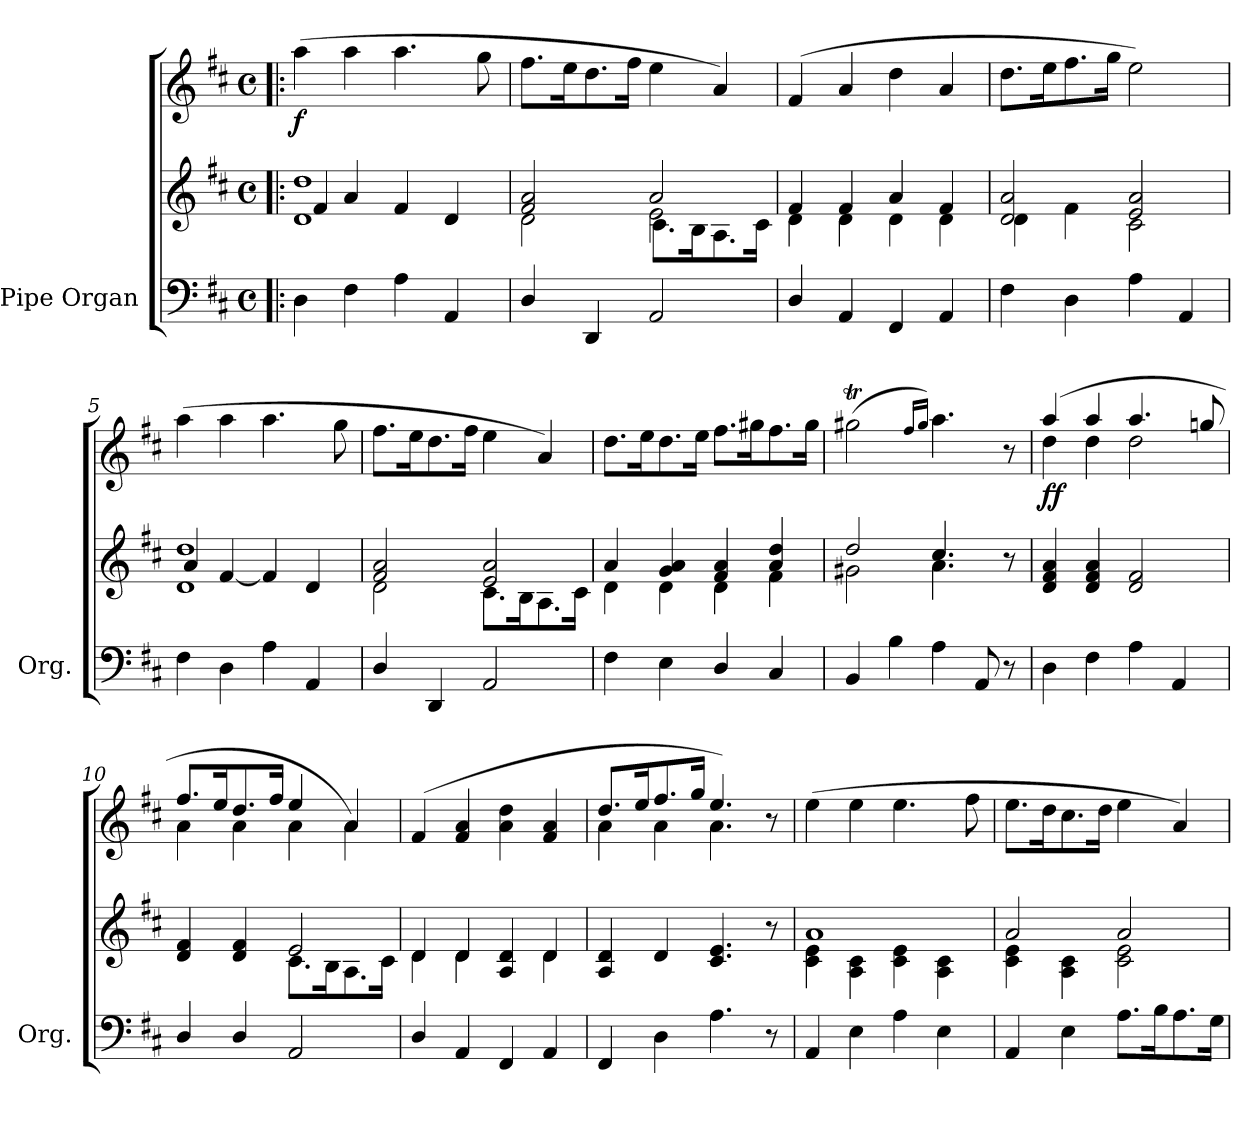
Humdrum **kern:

**kern	**kern	**kern	**dynam
*part1	*part1	*part1	*part1
*staff3	*staff2	*staff1	*staff1/2/3
*I"Pipe Organ	*	*	*
*I'Org.	*	*	*
*clefF4	*clefG2	*clefG2	*
*k[f#c#]	*k[f#c#]	*k[f#c#]	*
*M4/4	*M4/4	*M4/4	*
*met(c)	*met(c)	*met(c)	*
*MM90	*MM90	*MM90	*
=1!|:	=1!|:	=1!|:	=1!|:
*	*^	*	*
!	!	!	!	!LO:DY:b
4D\	1d 1dd	4f#/	(4aa\	f
4F#\	.	4a/	4aa\	.
4A\	.	4f#/	4.aa\	.
4AA/	.	4d/	.	.
.	.	.	8gg\	.
=2	=2	=2	=2	=2
*	*	*^	*	*
4D/	2f#/ 2a/	2d\	2ryy	8.ff#\L	.
.	.	.	.	16ee\K	.
4DD/	.	.	.	8.dd\	.
.	.	.	.	16ff#\Jk	.
2AA/	2a/	2e\	8.c#\L	4ee\	.
.	.	.	16B\K	.	.
.	.	.	8.A\	4a/)	.
.	.	.	16c#\Jk	.	.
*	*	*v	*v	*	*
=3	=3	=3	=3	=3
4D/	4f#/	4d\	(4f#/	.
4AA/	4f#/	4d\	4a/	.
4FF#/	4a/	4d\	4dd\	.
4AA/	4f#/	4d\	4a/	.
!!LO:LB:g=z
=4	=4	=4	=4	=4
4F#\	2d/ 2a/	4d\	8.dd\L	.
.	.	.	16ee\K	.
4D\	.	4f#\	8.ff#\	.
.	.	.	16gg\Jk	.
4A\	2e/ 2a/	2c#\	2ee\)	.
4AA/	.	.	.	.
=5	=5	=5	=5	=5
4F#\	1d 1dd	4a/	(4aa\	.
4D\	.	[4f#/	4aa\	.
4A\	.	4f#/]	4.aa\	.
4AA/	.	4d/	.	.
.	.	.	8gg\	.
=6	=6	=6	=6	=6
4D/	2f#/ 2a/	2d\	8.ff#\L	.
.	.	.	16ee\K	.
4DD/	.	.	8.dd\	.
.	.	.	16ff#\Jk	.
2AA/	2e/ 2a/	8.c#\L	4ee\	.
.	.	16B\K	.	.
.	.	8.A\	4a/)	.
.	.	16c#\Jk	.	.
=7	=7	=7	=7	=7
4F#\	4a/	4d\	8.dd\L	.
.	.	.	16ee\K	.
4E\	4g/ 4a/	4d\	8.dd\	.
.	.	.	16ee\Jk	.
4D/	4f#/ 4a/	4d\	8.ff#\L	.
.	.	.	16gg#X\K	.
4C#/	4a/ 4dd/	4f#\	8.ff#\	.
.	.	.	16gg#\Jk	.
!!LO:LB:g=z
=8	=8	=8	=8	=8
4BB/	2dd/	2g#X\	(2gg#Xt\	.
4B\	.	.	.	.
.	.	.	16qff#/LL	.
.	.	.	16qgg#/JJ)	.
4A\	4.cc#/	4.a\	4.aa\	.
8AA/	.	.	.	.
8r	8r	8ryy	8r	.
=9	=9	=9	=9	=9
*	*	*	*^	*
!	!	!	!	!	!LO:DY:b
*	*v	*v	*	*	*
4D\	4d/ 4f#/ 4a/	(4aa/	4dd\	ff
4F#\	4d/ 4f#/ 4a/	4aa/	4dd\	.
4A\	2d/ 2f#/	4.aa/	2dd\	.
4AA/	.	.	.	.
.	.	8ggn/	.	.
=10	=10	=10	=10	=10
*	*^	*	*	*
4D/	4d/ 4f#/	2ryy	8.ff#/L	4a\	.
.	.	.	16ee/K	.	.
4D/	4d/ 4f#/	.	8.dd/	4a\	.
.	.	.	16ff#/Jk	.	.
2AA/	2e/	8.c#\L	4ee/	4a\	.
.	.	16B\K	.	.	.
.	.	8.A\	4a/	4a\)	.
.	.	16c#\Jk	.	.	.
*	*	*	*v	*v	*
=11	=11	=11	=11	=11
4D/	4d\	4d/	(4f#/	.
4AA/	4d\	4d/	4f#/ 4a/	.
4FF#/	4ryy	4A/ 4d/	4a\ 4dd\	.
4AA/	4d\	4d/	4f#/ 4a/	.
*	*v	*v	*	*
!!LO:LB:g=z
=12	=12	=12	=12
*	*	*^	*
4FF#/	4A/ 4d/	8.dd/L	4a\	.
.	.	16ee/K	.	.
4D\	4d/	8.ff#/	4a\	.
.	.	16gg/Jk	.	.
4.A\	4.c#/ 4.e/	4.ee/)	4.a\	.
8r	8r	8r	8ryy	.
=13	=13	=13	=13	=13
*	*^	*	*	*
!	!	!	!	!	!LO:DY:b=2
!	!	!	!	!	!LO:DY:n=1:b
*	*	*	*v	*v	*
4AA/	1a	4c#\ 4e\	(4ee\	mf f
4E\	.	4A\ 4c#\	4ee\	.
4A\	.	4c#\ 4e\	4.ee\	.
4E\	.	4A\ 4c#\	.	.
.	.	.	8ff#\	.
=14	=14	=14	=14	=14
4AA/	2a/	4c#\ 4e\	8.ee\L	.
.	.	.	16dd\K	.
4E\	.	4A\ 4c#\	8.cc#\	.
.	.	.	16dd\Jk	.
8.A\L	2a/	2c#\ 2e\	4ee\	.
16B\K	.	.	.	.
8.A\	.	.	4a/)	.
16G\Jk	.	.	.	.
*	*v	*v	*	*
=	=	=	=
*-	*-	*-	*-
